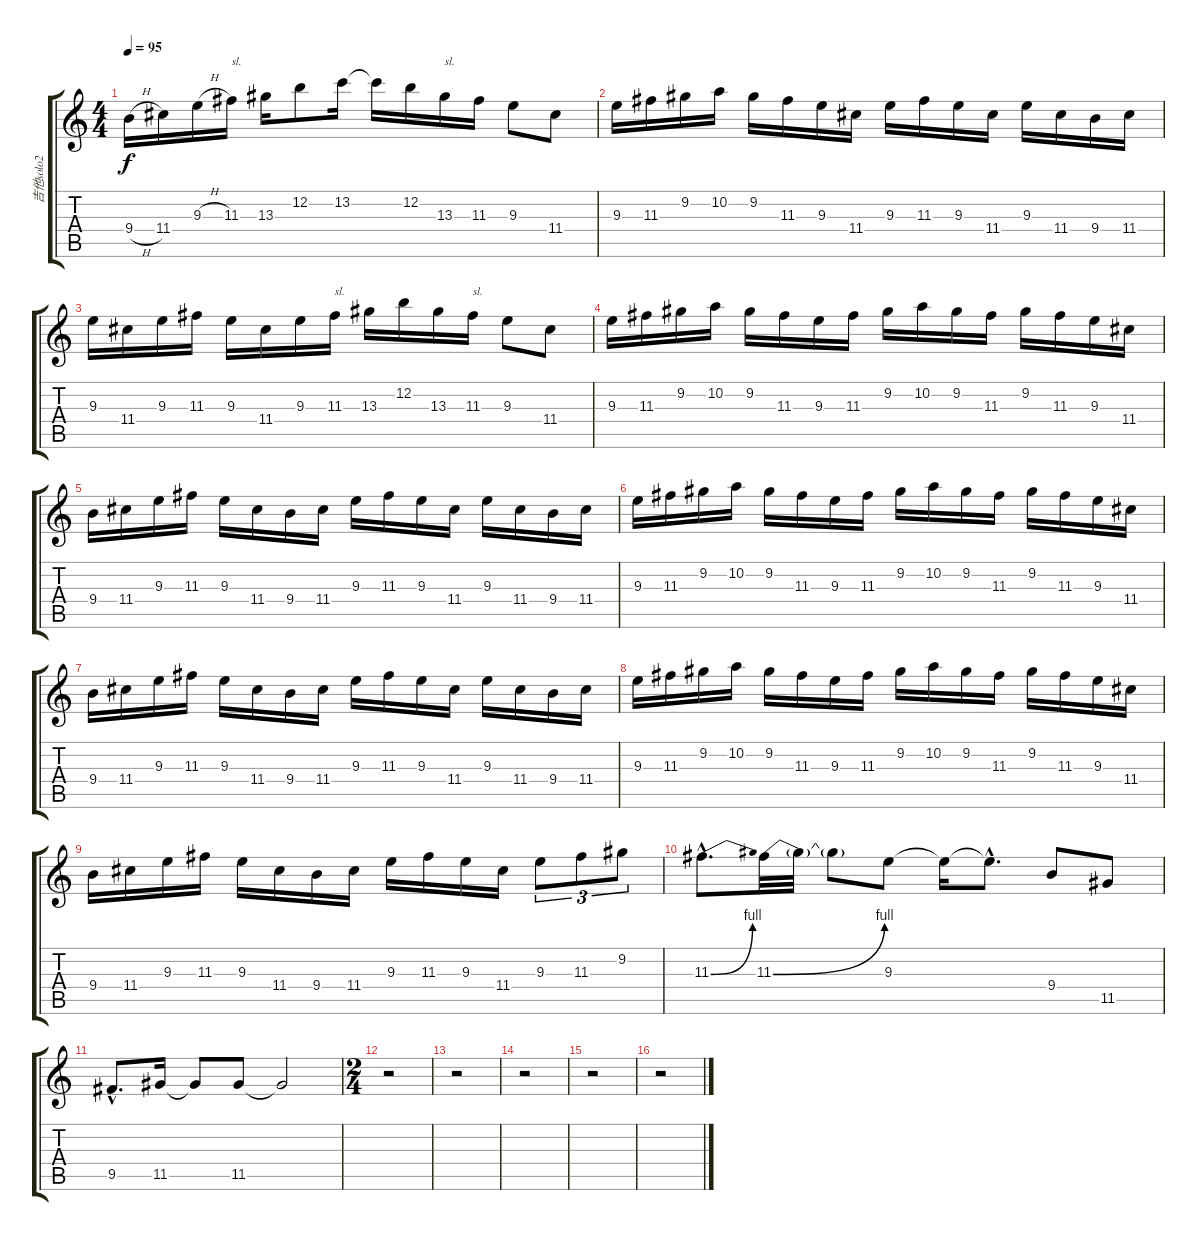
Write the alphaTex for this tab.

\track ("吉他solo2" "吉他solo2") {instrument distortionguitar}
\staff {score tabs}
\tuning (E4 B3 G3 D3 A2 E2) {hide}
\ts (4 4)
\tempo 95
\clef g2
\ks c
9.4{h}.16{dy f} 11.4.16 9.3{h}.16 11.3.16{txt "sl."} 13.3.16 12.2.8 13.2.16 13.2{t}.16 12.2.16 13.3.16{txt "sl."} 11.3.16 9.3.8 11.4.8 |
9.3.16 11.3.16 9.2.16 10.2.16 9.2.16 11.3.16 9.3.16 11.4.16 9.3.16 11.3.16 9.3.16 11.4.16 9.3.16 11.4.16 9.4.16 11.4.16 |
9.3.16 11.4.16 9.3.16 11.3.16 9.3.16 11.4.16 9.3.16 11.3.16{txt "sl."} 13.3.16 12.2.16 13.3.16 11.3.16{txt "sl."} 9.3.8 11.4.8 |
9.3.16 11.3.16 9.2.16 10.2.16 9.2.16 11.3.16 9.3.16 11.3.16 9.2.16 10.2.16 9.2.16 11.3.16 9.2.16 11.3.16 9.3.16 11.4.16 |
9.4.16 11.4.16 9.3.16 11.3.16 9.3.16 11.4.16 9.4.16 11.4.16 9.3.16 11.3.16 9.3.16 11.4.16 9.3.16 11.4.16 9.4.16 11.4.16 |
9.3.16 11.3.16 9.2.16 10.2.16 9.2.16 11.3.16 9.3.16 11.3.16 9.2.16 10.2.16 9.2.16 11.3.16 9.2.16 11.3.16 9.3.16 11.4.16 |
9.4.16 11.4.16 9.3.16 11.3.16 9.3.16 11.4.16 9.4.16 11.4.16 9.3.16 11.3.16 9.3.16 11.4.16 9.3.16 11.4.16 9.4.16 11.4.16 |
9.3.16 11.3.16 9.2.16 10.2.16 9.2.16 11.3.16 9.3.16 11.3.16 9.2.16 10.2.16 9.2.16 11.3.16 9.2.16 11.3.16 9.3.16 11.4.16 |
9.4.16 11.4.16 9.3.16 11.3.16 9.3.16 11.4.16 9.4.16 11.4.16 9.3.16 11.3.16 9.3.16 11.4.16 9.3.8{tu (3 2)} 11.3.8{tu (3 2)} 9.2.8{tu (3 2)} |
11.3{be (bend 0 0 60 4) hac}.8{d} 11.3{be (bend 0 0 60 4)}.32 11.3{t}.32 11.3{t}.8 9.3.8 9.3{t}.16 9.3{hac t}.8{d} 9.4.8 11.5.8 |
9.5{hac}.8{d} 11.5.16 11.5{t}.8 11.5.8 11.5{t}.2 |
\ts (2 4)
r.2 |
r.2 |
r.2 |
r.2 |
r.2
